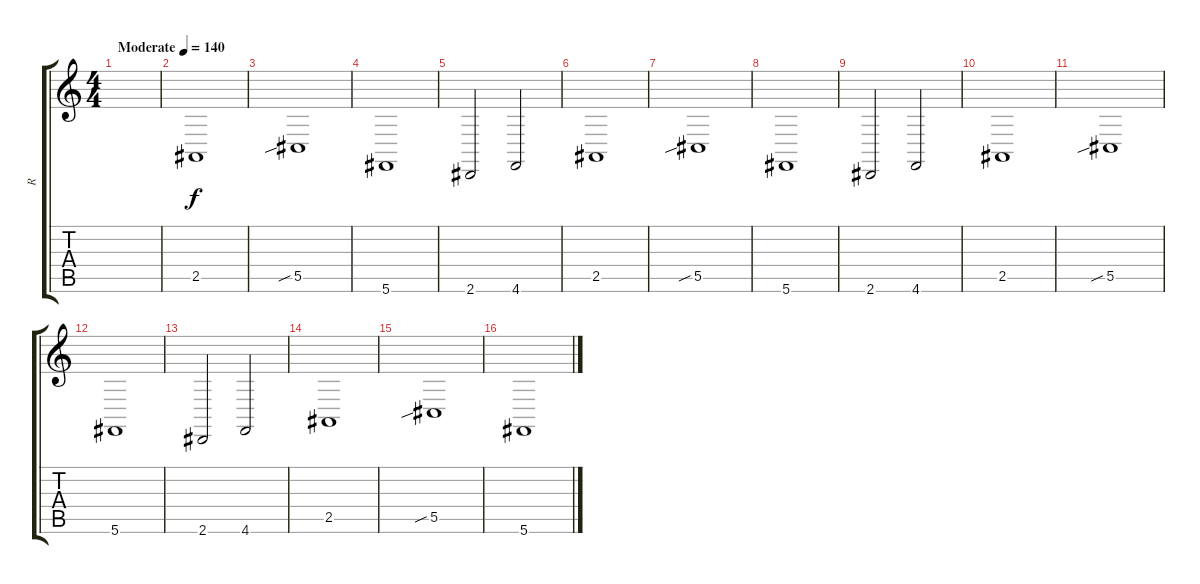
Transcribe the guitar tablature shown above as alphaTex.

\track ("R" "R") {instrument cello}
\staff {score tabs}
\tuning (Eb4 Bb3 Gb3 Db3 Ab2 Db2) {hide}
\ts (4 4)
\tempo (140 "Moderate")
\clef g2
\ks c
|
2.5.1 |
5.5{sib}.1 |
5.6.1 |
2.6.2 4.6.2 |
2.5.1 |
5.5{sib}.1 |
5.6.1 |
2.6.2 4.6.2 |
2.5.1 |
5.5{sib}.1 |
5.6.1 |
2.6.2 4.6.2 |
2.5.1 |
5.5{sib}.1 |
5.6.1
